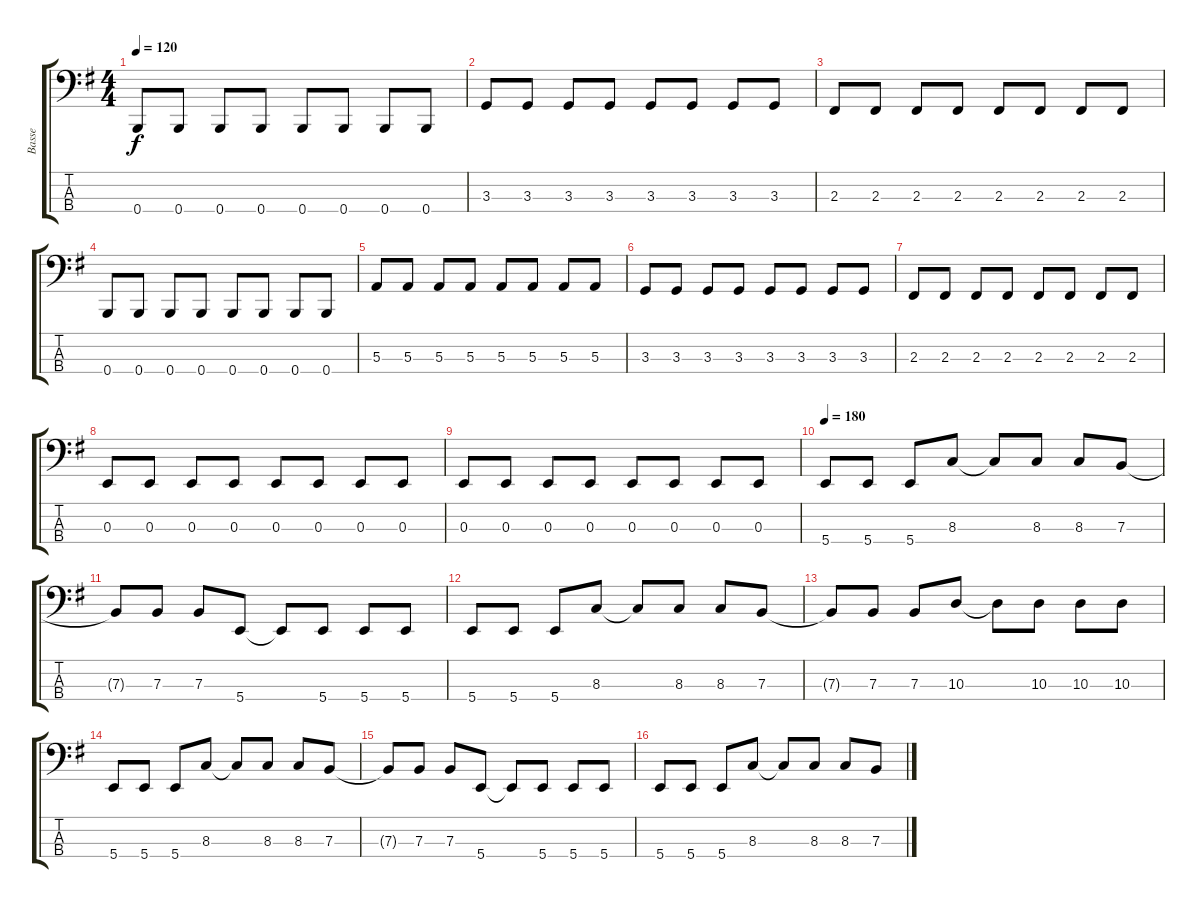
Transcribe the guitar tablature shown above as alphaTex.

\track ("Basse" "Basse") {instrument electricbasspick}
\staff {score tabs}
\tuning (D2 A1 E1 B0) {hide}
\ts (4 4)
\tempo 120
\clef f4
\ks g
0.4.8{dy f} 0.4.8 0.4.8 0.4.8 0.4.8 0.4.8 0.4.8 0.4.8 |
3.3.8 3.3.8 3.3.8 3.3.8 3.3.8 3.3.8 3.3.8 3.3.8 |
2.3.8 2.3.8 2.3.8 2.3.8 2.3.8 2.3.8 2.3.8 2.3.8 |
0.4.8 0.4.8 0.4.8 0.4.8 0.4.8 0.4.8 0.4.8 0.4.8 |
5.3.8 5.3.8 5.3.8 5.3.8 5.3.8 5.3.8 5.3.8 5.3.8 |
3.3.8 3.3.8 3.3.8 3.3.8 3.3.8 3.3.8 3.3.8 3.3.8 |
2.3.8 2.3.8 2.3.8 2.3.8 2.3.8 2.3.8 2.3.8 2.3.8 |
0.3.8 0.3.8 0.3.8 0.3.8 0.3.8 0.3.8 0.3.8 0.3.8 |
0.3.8 0.3.8 0.3.8 0.3.8 0.3.8 0.3.8 0.3.8 0.3.8 |
\tempo 180
5.4.8 5.4.8 5.4.8 8.3.8 8.3{t}.8 8.3.8 8.3.8 7.3.8 |
7.3{t}.8 7.3.8 7.3.8 5.4.8 5.4{t}.8 5.4.8 5.4.8 5.4.8 |
5.4.8 5.4.8 5.4.8 8.3.8 8.3{t}.8 8.3.8 8.3.8 7.3.8 |
7.3{t}.8 7.3.8 7.3.8 10.3.8 10.3{t}.8 10.3.8 10.3.8 10.3.8 |
5.4.8 5.4.8 5.4.8 8.3.8 8.3{t}.8 8.3.8 8.3.8 7.3.8 |
7.3{t}.8 7.3.8 7.3.8 5.4.8 5.4{t}.8 5.4.8 5.4.8 5.4.8 |
5.4.8 5.4.8 5.4.8 8.3.8 8.3{t}.8 8.3.8 8.3.8 7.3.8
